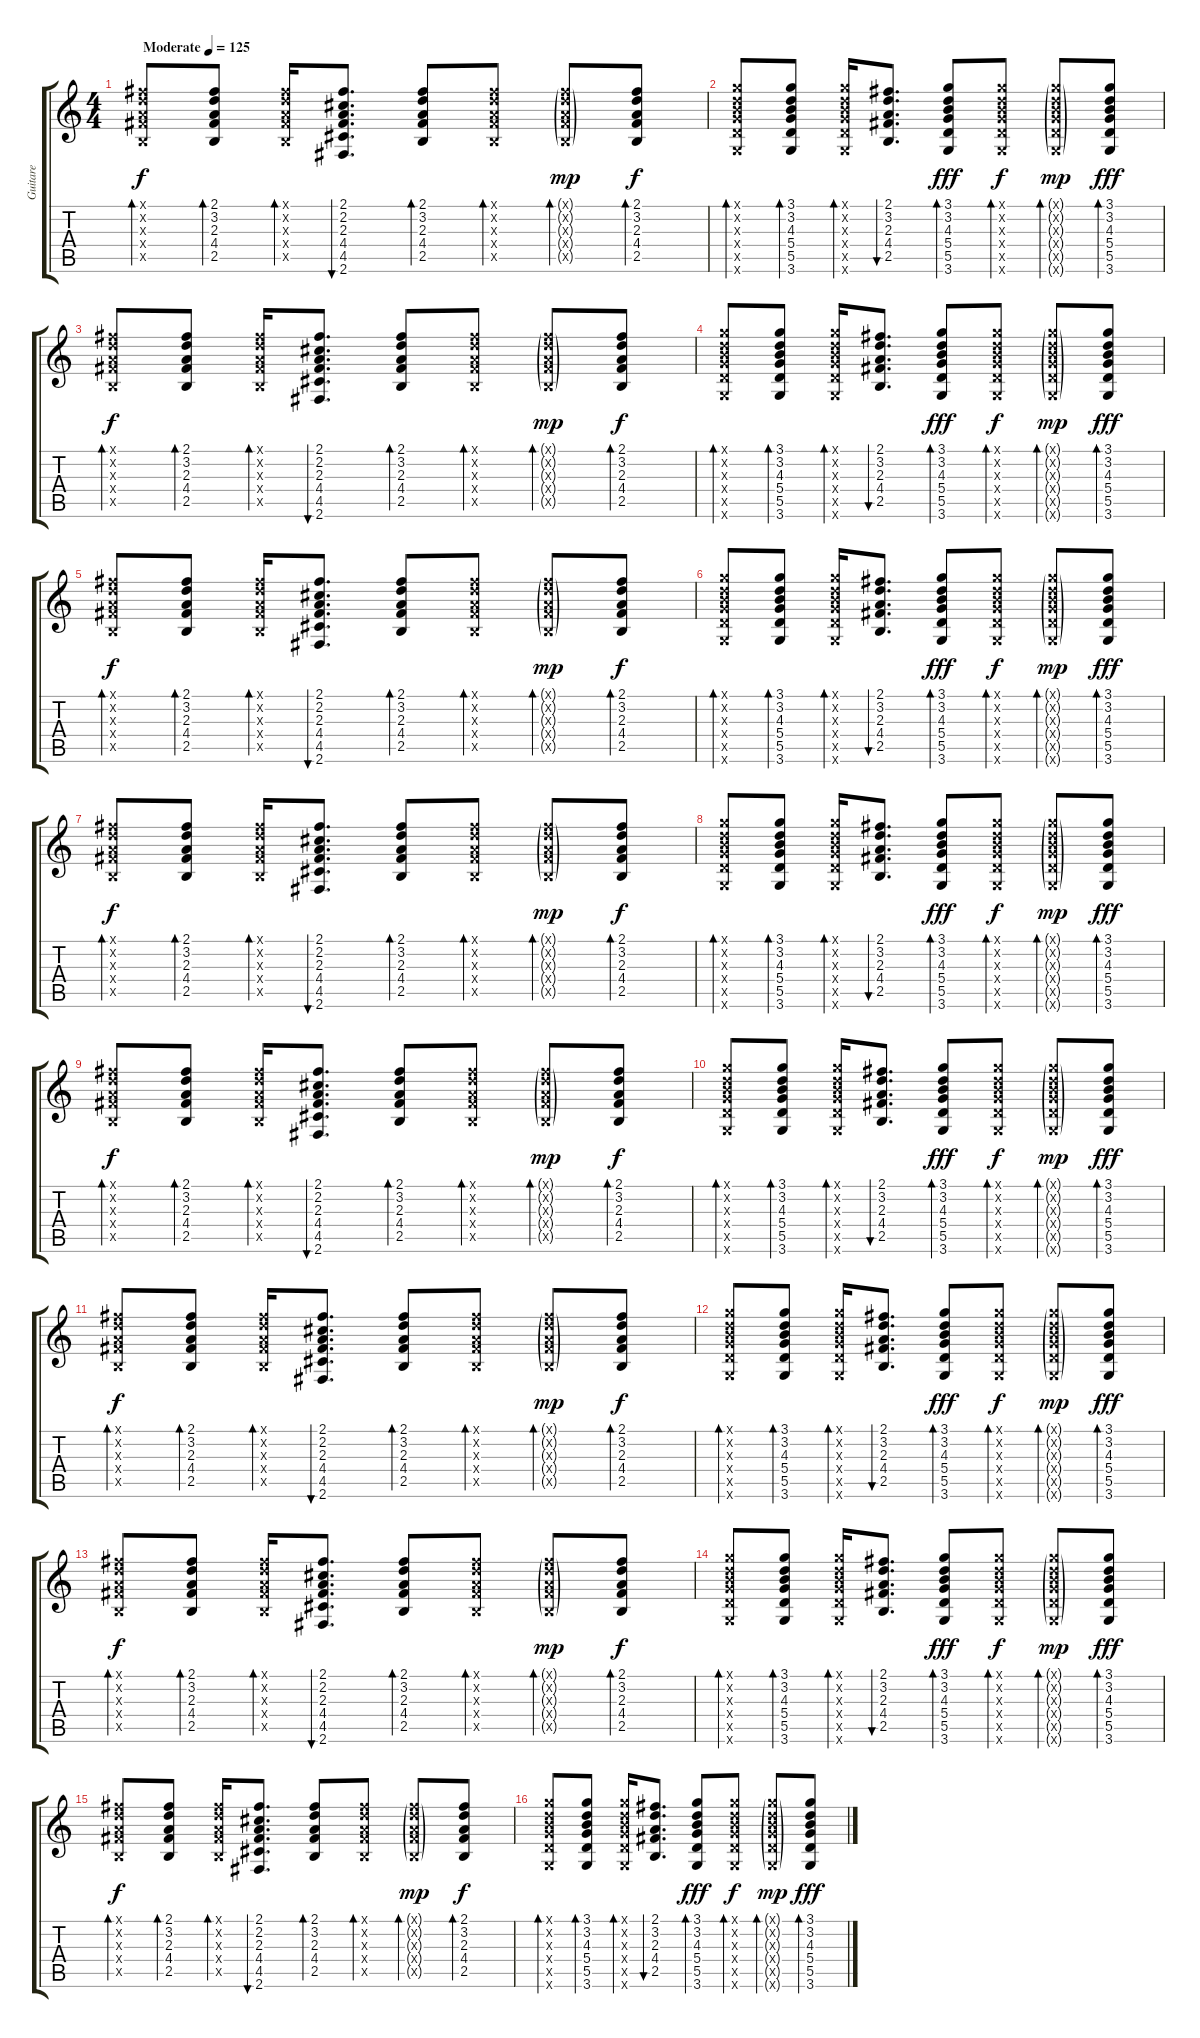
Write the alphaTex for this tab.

\track ("Guitare" "Guitare") {instrument acousticguitarsteel}
\staff {score tabs}
\tuning (E4 B3 G3 D3 A2 E2) {hide}
\ts (4 4)
\tempo (125 "Moderate")
\clef g2
\ks c
(2.1{x} 3.2{x} 2.3{x} 4.4{x} 2.5{x}).8{bd 60 dy f instrument acousticguitarsteel} (2.1 3.2 2.3 4.4 2.5).8{bd 60} (2.1{x} 3.2{x} 2.3{x} 4.4{x} 2.5{x}).16{bd 60} (2.1 2.2 2.3 4.4 4.5 2.6).8{d bu 60} (2.1 3.2 2.3 4.4 2.5).8{bd 60} (2.1{x} 3.2{x} 2.3{x} 4.4{x} 2.5{x}).8{bd 60} (2.1{g x} 3.2{g x} 2.3{g x} 4.4{g x} 2.5{g x}).8{bd 60 dy mp} (2.1 3.2 2.3 4.4 2.5).8{bd 60 dy f} |
(3.1{x} 3.2{x} 4.3{x} 5.4{x} 5.5{x} 3.6{x}).8{bd 60} (3.1 3.2 4.3 5.4 5.5 3.6).8{bd 60} (3.1{x} 3.2{x} 4.3{x} 5.4{x} 5.5{x} 3.6{x}).16{bd 60} (2.1 3.2 2.3 4.4 2.5).8{d bu 60} (3.1 3.2 4.3 5.4 5.5 3.6).8{bd 60 dy fff} (3.1{x} 3.2{x} 4.3{x} 5.4{x} 5.5{x} 3.6{x}).8{bd 60 dy f} (3.1{g x} 3.2{g x} 4.3{g x} 5.4{g x} 5.5{g x} 3.6{g x}).8{bd 60 dy mp} (3.1 3.2 4.3 5.4 5.5 3.6).8{bd 60 dy fff} |
(2.1{x} 3.2{x} 2.3{x} 4.4{x} 2.5{x}).8{bd 60 dy f} (2.1 3.2 2.3 4.4 2.5).8{bd 60} (2.1{x} 3.2{x} 2.3{x} 4.4{x} 2.5{x}).16{bd 60} (2.1 2.2 2.3 4.4 4.5 2.6).8{d bu 60} (2.1 3.2 2.3 4.4 2.5).8{bd 60} (2.1{x} 3.2{x} 2.3{x} 4.4{x} 2.5{x}).8{bd 60} (2.1{g x} 3.2{g x} 2.3{g x} 4.4{g x} 2.5{g x}).8{bd 60 dy mp} (2.1 3.2 2.3 4.4 2.5).8{bd 60 dy f} |
(3.1{x} 3.2{x} 4.3{x} 5.4{x} 5.5{x} 3.6{x}).8{bd 60} (3.1 3.2 4.3 5.4 5.5 3.6).8{bd 60} (3.1{x} 3.2{x} 4.3{x} 5.4{x} 5.5{x} 3.6{x}).16{bd 60} (2.1 3.2 2.3 4.4 2.5).8{d bu 60} (3.1 3.2 4.3 5.4 5.5 3.6).8{bd 60 dy fff} (3.1{x} 3.2{x} 4.3{x} 5.4{x} 5.5{x} 3.6{x}).8{bd 60 dy f} (3.1{g x} 3.2{g x} 4.3{g x} 5.4{g x} 5.5{g x} 3.6{g x}).8{bd 60 dy mp} (3.1 3.2 4.3 5.4 5.5 3.6).8{bd 60 dy fff} |
(2.1{x} 3.2{x} 2.3{x} 4.4{x} 2.5{x}).8{bd 60 dy f} (2.1 3.2 2.3 4.4 2.5).8{bd 60} (2.1{x} 3.2{x} 2.3{x} 4.4{x} 2.5{x}).16{bd 60} (2.1 2.2 2.3 4.4 4.5 2.6).8{d bu 60} (2.1 3.2 2.3 4.4 2.5).8{bd 60} (2.1{x} 3.2{x} 2.3{x} 4.4{x} 2.5{x}).8{bd 60} (2.1{g x} 3.2{g x} 2.3{g x} 4.4{g x} 2.5{g x}).8{bd 60 dy mp} (2.1 3.2 2.3 4.4 2.5).8{bd 60 dy f} |
(3.1{x} 3.2{x} 4.3{x} 5.4{x} 5.5{x} 3.6{x}).8{bd 60} (3.1 3.2 4.3 5.4 5.5 3.6).8{bd 60} (3.1{x} 3.2{x} 4.3{x} 5.4{x} 5.5{x} 3.6{x}).16{bd 60} (2.1 3.2 2.3 4.4 2.5).8{d bu 60} (3.1 3.2 4.3 5.4 5.5 3.6).8{bd 60 dy fff} (3.1{x} 3.2{x} 4.3{x} 5.4{x} 5.5{x} 3.6{x}).8{bd 60 dy f} (3.1{g x} 3.2{g x} 4.3{g x} 5.4{g x} 5.5{g x} 3.6{g x}).8{bd 60 dy mp} (3.1 3.2 4.3 5.4 5.5 3.6).8{bd 60 dy fff} |
(2.1{x} 3.2{x} 2.3{x} 4.4{x} 2.5{x}).8{bd 60 dy f} (2.1 3.2 2.3 4.4 2.5).8{bd 60} (2.1{x} 3.2{x} 2.3{x} 4.4{x} 2.5{x}).16{bd 60} (2.1 2.2 2.3 4.4 4.5 2.6).8{d bu 60} (2.1 3.2 2.3 4.4 2.5).8{bd 60} (2.1{x} 3.2{x} 2.3{x} 4.4{x} 2.5{x}).8{bd 60} (2.1{g x} 3.2{g x} 2.3{g x} 4.4{g x} 2.5{g x}).8{bd 60 dy mp} (2.1 3.2 2.3 4.4 2.5).8{bd 60 dy f} |
(3.1{x} 3.2{x} 4.3{x} 5.4{x} 5.5{x} 3.6{x}).8{bd 60} (3.1 3.2 4.3 5.4 5.5 3.6).8{bd 60} (3.1{x} 3.2{x} 4.3{x} 5.4{x} 5.5{x} 3.6{x}).16{bd 60} (2.1 3.2 2.3 4.4 2.5).8{d bu 60} (3.1 3.2 4.3 5.4 5.5 3.6).8{bd 60 dy fff} (3.1{x} 3.2{x} 4.3{x} 5.4{x} 5.5{x} 3.6{x}).8{bd 60 dy f} (3.1{g x} 3.2{g x} 4.3{g x} 5.4{g x} 5.5{g x} 3.6{g x}).8{bd 60 dy mp} (3.1 3.2 4.3 5.4 5.5 3.6).8{bd 60 dy fff} |
(2.1{x} 3.2{x} 2.3{x} 4.4{x} 2.5{x}).8{bd 60 dy f} (2.1 3.2 2.3 4.4 2.5).8{bd 60} (2.1{x} 3.2{x} 2.3{x} 4.4{x} 2.5{x}).16{bd 60} (2.1 2.2 2.3 4.4 4.5 2.6).8{d bu 60} (2.1 3.2 2.3 4.4 2.5).8{bd 60} (2.1{x} 3.2{x} 2.3{x} 4.4{x} 2.5{x}).8{bd 60} (2.1{g x} 3.2{g x} 2.3{g x} 4.4{g x} 2.5{g x}).8{bd 60 dy mp} (2.1 3.2 2.3 4.4 2.5).8{bd 60 dy f} |
(3.1{x} 3.2{x} 4.3{x} 5.4{x} 5.5{x} 3.6{x}).8{bd 60} (3.1 3.2 4.3 5.4 5.5 3.6).8{bd 60} (3.1{x} 3.2{x} 4.3{x} 5.4{x} 5.5{x} 3.6{x}).16{bd 60} (2.1 3.2 2.3 4.4 2.5).8{d bu 60} (3.1 3.2 4.3 5.4 5.5 3.6).8{bd 60 dy fff} (3.1{x} 3.2{x} 4.3{x} 5.4{x} 5.5{x} 3.6{x}).8{bd 60 dy f} (3.1{g x} 3.2{g x} 4.3{g x} 5.4{g x} 5.5{g x} 3.6{g x}).8{bd 60 dy mp} (3.1 3.2 4.3 5.4 5.5 3.6).8{bd 60 dy fff} |
(2.1{x} 3.2{x} 2.3{x} 4.4{x} 2.5{x}).8{bd 60 dy f} (2.1 3.2 2.3 4.4 2.5).8{bd 60} (2.1{x} 3.2{x} 2.3{x} 4.4{x} 2.5{x}).16{bd 60} (2.1 2.2 2.3 4.4 4.5 2.6).8{d bu 60} (2.1 3.2 2.3 4.4 2.5).8{bd 60} (2.1{x} 3.2{x} 2.3{x} 4.4{x} 2.5{x}).8{bd 60} (2.1{g x} 3.2{g x} 2.3{g x} 4.4{g x} 2.5{g x}).8{bd 60 dy mp} (2.1 3.2 2.3 4.4 2.5).8{bd 60 dy f} |
(3.1{x} 3.2{x} 4.3{x} 5.4{x} 5.5{x} 3.6{x}).8{bd 60} (3.1 3.2 4.3 5.4 5.5 3.6).8{bd 60} (3.1{x} 3.2{x} 4.3{x} 5.4{x} 5.5{x} 3.6{x}).16{bd 60} (2.1 3.2 2.3 4.4 2.5).8{d bu 60} (3.1 3.2 4.3 5.4 5.5 3.6).8{bd 60 dy fff} (3.1{x} 3.2{x} 4.3{x} 5.4{x} 5.5{x} 3.6{x}).8{bd 60 dy f} (3.1{g x} 3.2{g x} 4.3{g x} 5.4{g x} 5.5{g x} 3.6{g x}).8{bd 60 dy mp} (3.1 3.2 4.3 5.4 5.5 3.6).8{bd 60 dy fff} |
(2.1{x} 3.2{x} 2.3{x} 4.4{x} 2.5{x}).8{bd 60 dy f} (2.1 3.2 2.3 4.4 2.5).8{bd 60} (2.1{x} 3.2{x} 2.3{x} 4.4{x} 2.5{x}).16{bd 60} (2.1 2.2 2.3 4.4 4.5 2.6).8{d bu 60} (2.1 3.2 2.3 4.4 2.5).8{bd 60} (2.1{x} 3.2{x} 2.3{x} 4.4{x} 2.5{x}).8{bd 60} (2.1{g x} 3.2{g x} 2.3{g x} 4.4{g x} 2.5{g x}).8{bd 60 dy mp} (2.1 3.2 2.3 4.4 2.5).8{bd 60 dy f} |
(3.1{x} 3.2{x} 4.3{x} 5.4{x} 5.5{x} 3.6{x}).8{bd 60} (3.1 3.2 4.3 5.4 5.5 3.6).8{bd 60} (3.1{x} 3.2{x} 4.3{x} 5.4{x} 5.5{x} 3.6{x}).16{bd 60} (2.1 3.2 2.3 4.4 2.5).8{d bu 60} (3.1 3.2 4.3 5.4 5.5 3.6).8{bd 60 dy fff} (3.1{x} 3.2{x} 4.3{x} 5.4{x} 5.5{x} 3.6{x}).8{bd 60 dy f} (3.1{g x} 3.2{g x} 4.3{g x} 5.4{g x} 5.5{g x} 3.6{g x}).8{bd 60 dy mp} (3.1 3.2 4.3 5.4 5.5 3.6).8{bd 60 dy fff} |
(2.1{x} 3.2{x} 2.3{x} 4.4{x} 2.5{x}).8{bd 60 dy f} (2.1 3.2 2.3 4.4 2.5).8{bd 60} (2.1{x} 3.2{x} 2.3{x} 4.4{x} 2.5{x}).16{bd 60} (2.1 2.2 2.3 4.4 4.5 2.6).8{d bu 60} (2.1 3.2 2.3 4.4 2.5).8{bd 60} (2.1{x} 3.2{x} 2.3{x} 4.4{x} 2.5{x}).8{bd 60} (2.1{g x} 3.2{g x} 2.3{g x} 4.4{g x} 2.5{g x}).8{bd 60 dy mp} (2.1 3.2 2.3 4.4 2.5).8{bd 60 dy f} |
(3.1{x} 3.2{x} 4.3{x} 5.4{x} 5.5{x} 3.6{x}).8{bd 60} (3.1 3.2 4.3 5.4 5.5 3.6).8{bd 60} (3.1{x} 3.2{x} 4.3{x} 5.4{x} 5.5{x} 3.6{x}).16{bd 60} (2.1 3.2 2.3 4.4 2.5).8{d bu 60} (3.1 3.2 4.3 5.4 5.5 3.6).8{bd 60 dy fff} (3.1{x} 3.2{x} 4.3{x} 5.4{x} 5.5{x} 3.6{x}).8{bd 60 dy f} (3.1{g x} 3.2{g x} 4.3{g x} 5.4{g x} 5.5{g x} 3.6{g x}).8{bd 60 dy mp} (3.1 3.2 4.3 5.4 5.5 3.6).8{bd 60 dy fff}
